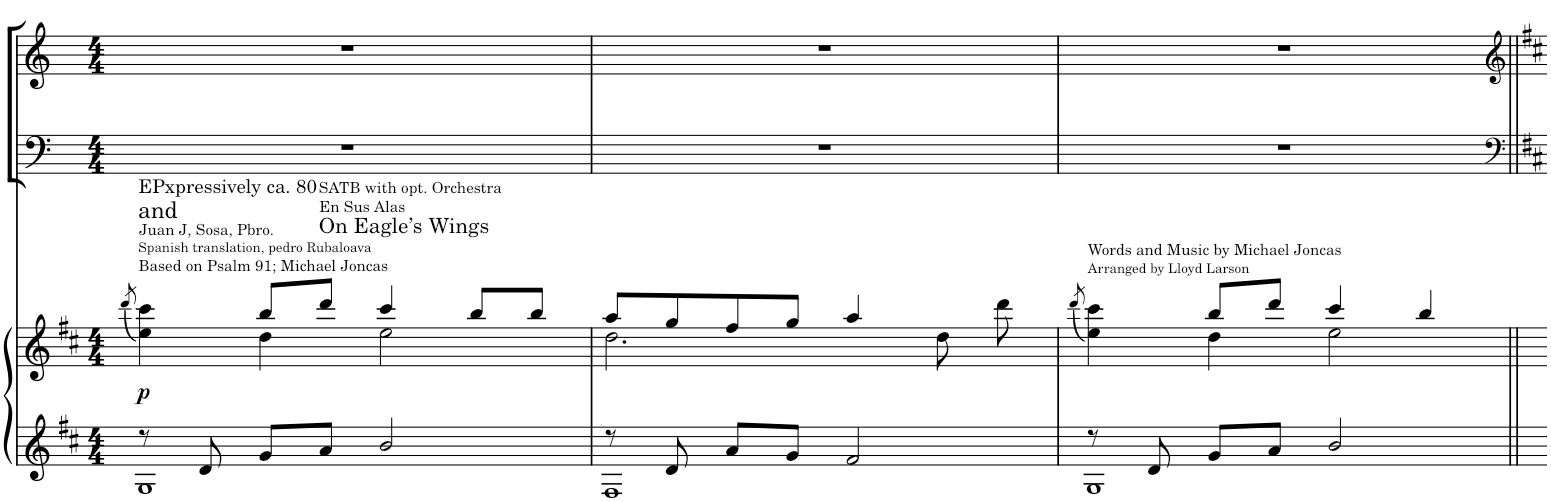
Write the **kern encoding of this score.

**kern	**kern	**dynam	**kern	**kern
*part3	*part3	*part3	*part2	*part1
*staff4	*staff3	*staff3/4	*staff2	*staff1
*I"Midi_1	*	*	*I"Midi_1	*I"Midi_1
*clefG2	*clefG2	*	*clefF4	*clefG2
*Trd0c3	*Trd0c3	*	*	*
*k[f#c#]	*k[f#c#]	*	*k[]	*k[]
*M4/4	*M4/4	*	*M4/4	*M4/4
=1	=1	=1	=1	=1
.	(8qddd/	.	.	.
*^	*^	*	*	*
!	!	!LO:TX:a:t=Based on Psalm 91; Michael Joncas	!	!	!	!
!	!	!LO:TX:a:t=Spanish translation, pedro Rubaloava	!	!	!	!
!	!	!LO:TX:a:t=Juan J, Sosa, Pbro.	!	!	!	!
!	!	!LO:TX:a:t=and	!	!	!	!
!	!	!LO:TX:a:t=EPxpressively ca. 80	!	!	!	!
!	!	!	!	!LO:DY:b	!	!
8r	1G	4ee\ 4ccc#\)	4ryy	p	1r	1r
8d/	.	.	.	.	.	.
8g/L	.	8bb/L	4dd\	.	.	.
!	!	!LO:TX:a:t=On Eagle’s Wings	!	!	!	!
!	!	!LO:TX:a:t=En Sus Alas	!	!	!	!
!	!	!LO:TX:a:t=SATB with opt. Orchestra	!	!	!	!
8a/J	.	8ddd/J	.	.	.	.
2b/	.	4ccc#/	2ee\	.	.	.
.	.	8bb/L	.	.	.	.
.	.	8bb/J	.	.	.	.
=2	=2	=2	=2	=2	=2	=2
8r	1F#	8aa/L	2.dd\	.	1r	1r
8d/	.	8gg/	.	.	.	.
8a/L	.	8ff#/	.	.	.	.
8g/J	.	8gg/J	.	.	.	.
2f#/	.	4aa/	.	.	.	.
.	.	8dd\	4ryy	.	.	.
.	.	8ddd\	.	.	.	.
=3	=3	=3	=3	=3	=3	=3
.	.	(8qddd/	.	.	.	.
!	!	!LO:TX:a:t=Arranged by Lloyd Larson	!	!	!	!
!	!	!LO:TX:a:t=Words and Music by Michael Joncas	!	!	!	!
8r	1G	4ee\ 4ccc#\)	4ryy	.	1r	1r
8d/	.	.	.	.	.	.
8g/L	.	8bb/L	4dd\	.	.	.
8a/J	.	8ddd/J	.	.	.	.
2b/	.	4ccc#/	2ee\	.	.	.
.	.	4bb/	.	.	.	.
*v	*v	*	*	*	*	*
*	*v	*v	*	*	*
=||	=||	=||	=||	=||
*-	*-	*-	*-	*-
